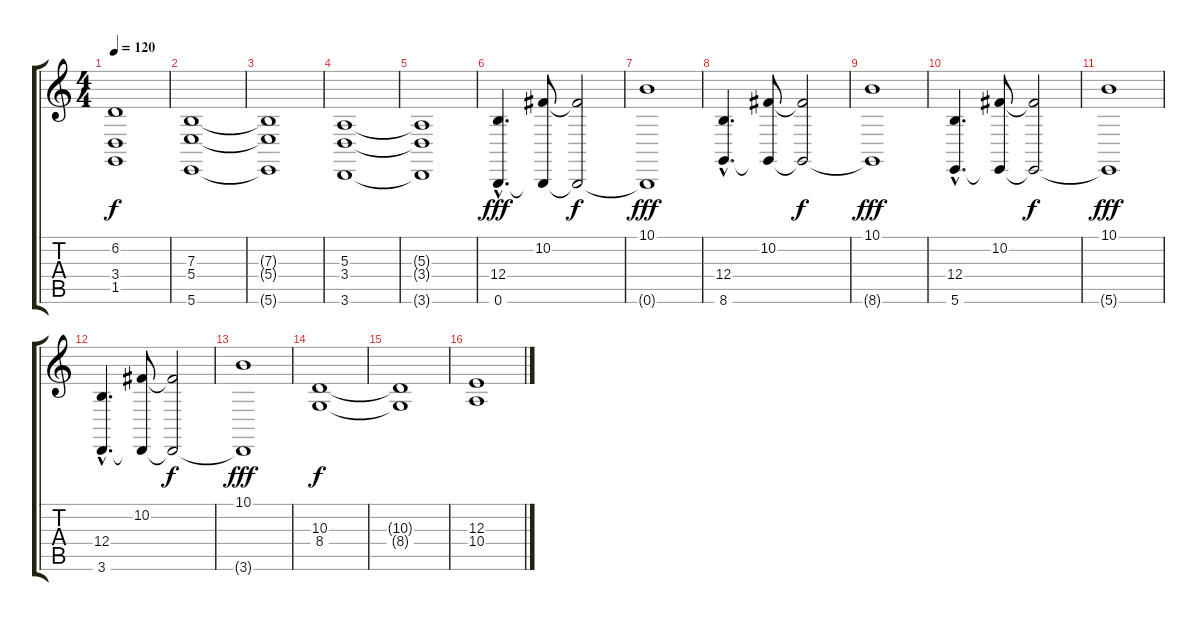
\track "" {instrument synthvoice}
\staff {score tabs}
\tuning (Db4 Ab3 E3 B2 Gb2 B1) {hide}
\ts (4 4)
\tempo 120
\clef g2
\ks c
(6.2{t} 3.4{t} 1.5{t}).1{dy f} |
(7.3 5.4 5.6).1 |
(7.3{t} 5.4{t} 5.6{t}).1 |
(5.3 3.4 3.6).1 |
(5.3{t} 3.4{t} 3.6{t}).1 |
(12.4{hac} 0.6{hac}).4{d dy fff} (10.2 0.6{t}).8 (10.2{t} 0.6{t}).2{dy f} |
(10.1 0.6{t}).1{dy fff} |
(12.4{hac} 8.6{hac}).4{d} (10.2 8.6{t}).8 (10.2{t} 8.6{t}).2{dy f} |
(10.1 8.6{t}).1{dy fff} |
(12.4{hac} 5.6{hac}).4{d} (10.2 5.6{t}).8 (10.2{t} 5.6{t}).2{dy f} |
(10.1 5.6{t}).1{dy fff} |
(12.4{hac} 3.6{hac}).4{d} (10.2 3.6{t}).8 (10.2{t} 3.6{t}).2{dy f} |
(10.1 3.6{t}).1{dy fff} |
(10.3 8.4).1{dy f} |
(10.3{t} 8.4{t}).1 |
(12.3 10.4).1
